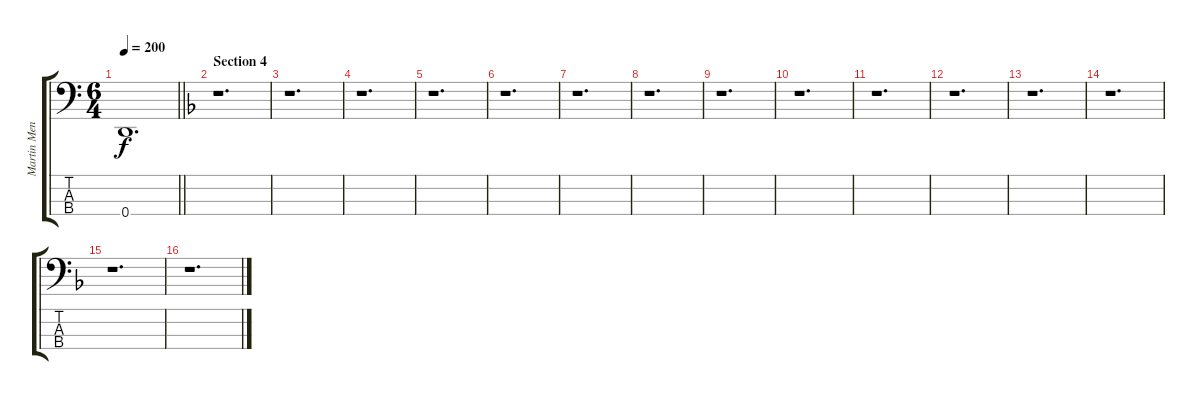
\track ("Martin Mendez" "Martin Men") {instrument electricbassfinger}
\staff {score tabs}
\tuning (G2 D2 A1 D1) {hide}
\ts (6 4)
\tempo 200
\clef f4
\barLineRight lightlight
\ks c
0.4.1{d dy f} |
\section ("" "Section 4")
\ks f
r.1{d} |
r.1{d} |
r.1{d} |
r.1{d} |
r.1{d} |
r.1{d} |
r.1{d} |
r.1{d} |
r.1{d} |
r.1{d} |
r.1{d} |
r.1{d} |
r.1{d} |
r.1{d} |
r.1{d}
